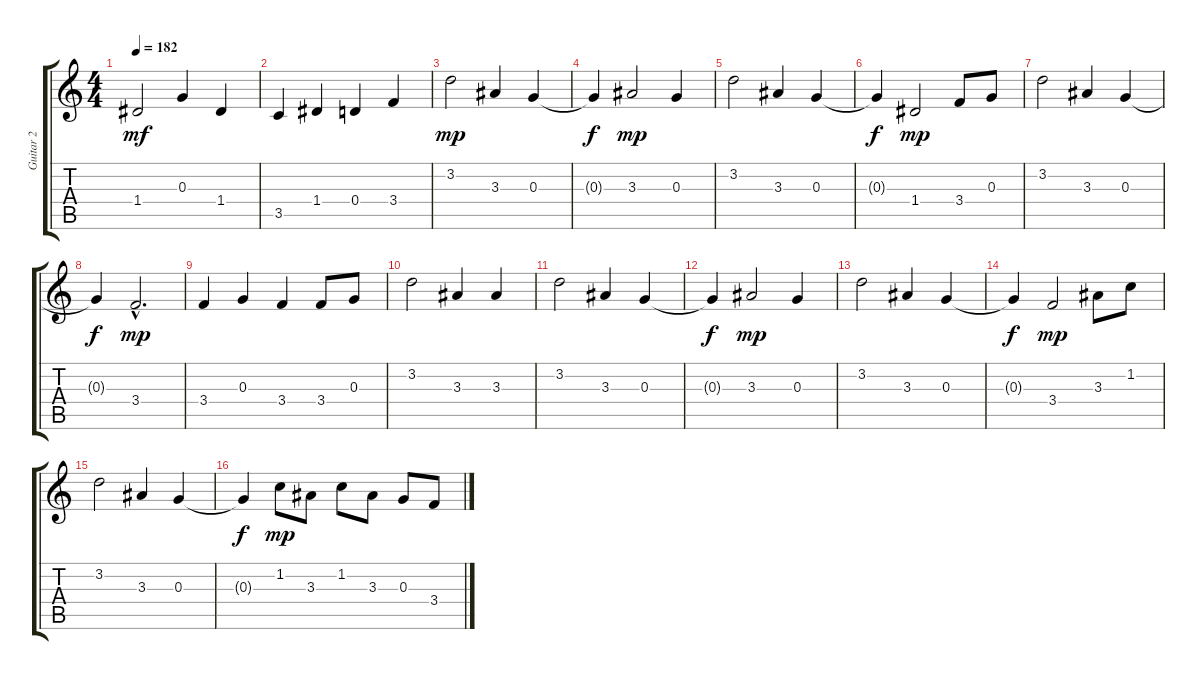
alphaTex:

\track ("Guitar 2" "Guitar 2") {instrument overdrivenguitar}
\staff {score tabs}
\tuning (E4 B3 G3 D3 A2 E2) {hide}
\ts (4 4)
\tempo 182
\clef g2
\ks c
1.4.2{dy mf} 0.3.4 1.4.4 |
3.5.4 1.4.4 0.4.4 3.4.4 |
3.2.2{dy mp} 3.3.4 0.3.4 |
0.3{t}.4{dy f} 3.3.2{dy mp} 0.3.4 |
3.2.2 3.3.4 0.3.4 |
0.3{t}.4{dy f} 1.4.2{dy mp} 3.4.8 0.3.8 |
3.2.2 3.3.4 0.3.4 |
0.3{t}.4{dy f} 3.4{hac}.2{d dy mp} |
3.4.4 0.3.4 3.4.4 3.4.8 0.3.8 |
3.2.2 3.3.4 3.3.4 |
3.2.2 3.3.4 0.3.4 |
0.3{t}.4{dy f} 3.3.2{dy mp} 0.3.4 |
3.2.2 3.3.4 0.3.4 |
0.3{t}.4{dy f} 3.4.2{dy mp} 3.3.8 1.2.8 |
3.2.2 3.3.4 0.3.4 |
0.3{t}.4{dy f} 1.2.8{dy mp} 3.3.8 1.2.8 3.3.8 0.3.8 3.4.8
